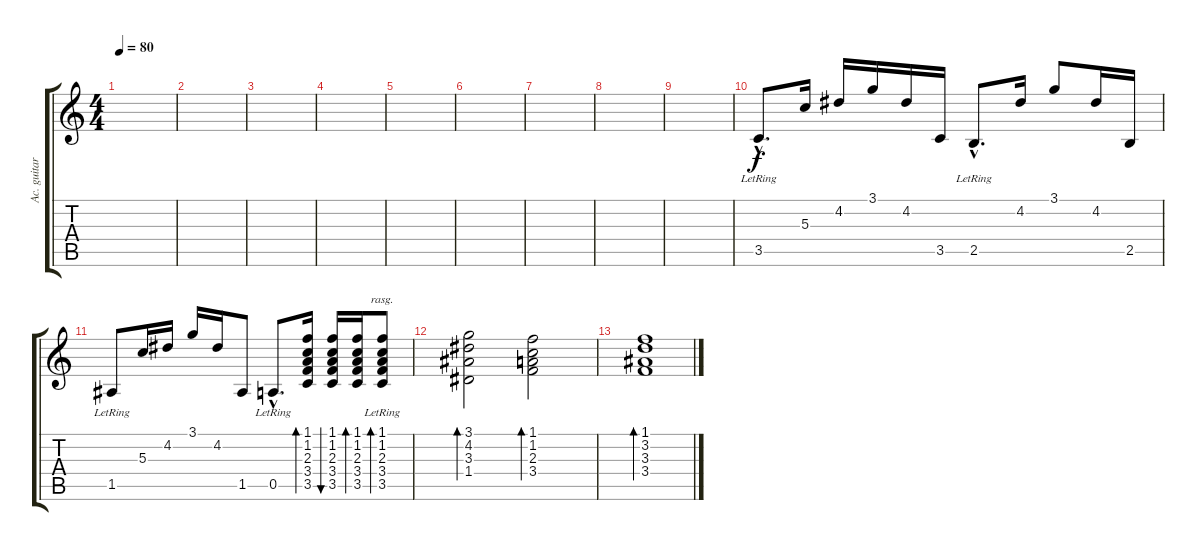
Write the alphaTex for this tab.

\track ("Ac. guitar Steel" "Ac. guitar") {instrument acousticguitarsteel}
\staff {score tabs}
\tuning (E4 B3 G3 D3 A2 E2) {hide}
\ts (4 4)
\tempo 80
\clef g2
\ks c
|
|
|
|
|
|
|
|
|
3.5{hac lr}.8{d} 5.3.16 4.2.16 3.1.16 4.2.16 3.5.16 2.5{hac lr}.8{d} 4.2.16 3.1.8 4.2.16 2.5.16 |
1.5{lr}.8 5.3.16 4.2.16 3.1.16 4.2.16 1.5.8 0.5{hac lr}.8{d} (1.1 1.2 2.3 3.4 3.5).16{bd 60} (1.1 1.2 2.3 3.4 3.5).16{bu 60} (1.1 1.2 2.3 3.4 3.5).16{bd 60} (1.1{lr} 1.2{lr} 2.3{lr} 3.4{lr} 3.5{lr}).8{bd 60 rasg ii} |
(3.1 4.2 3.3 1.4).2{bd 240} (1.1 1.2 2.3 3.4).2{bd 240} |
(1.1 3.2 3.3 3.4).1{bd 240}
